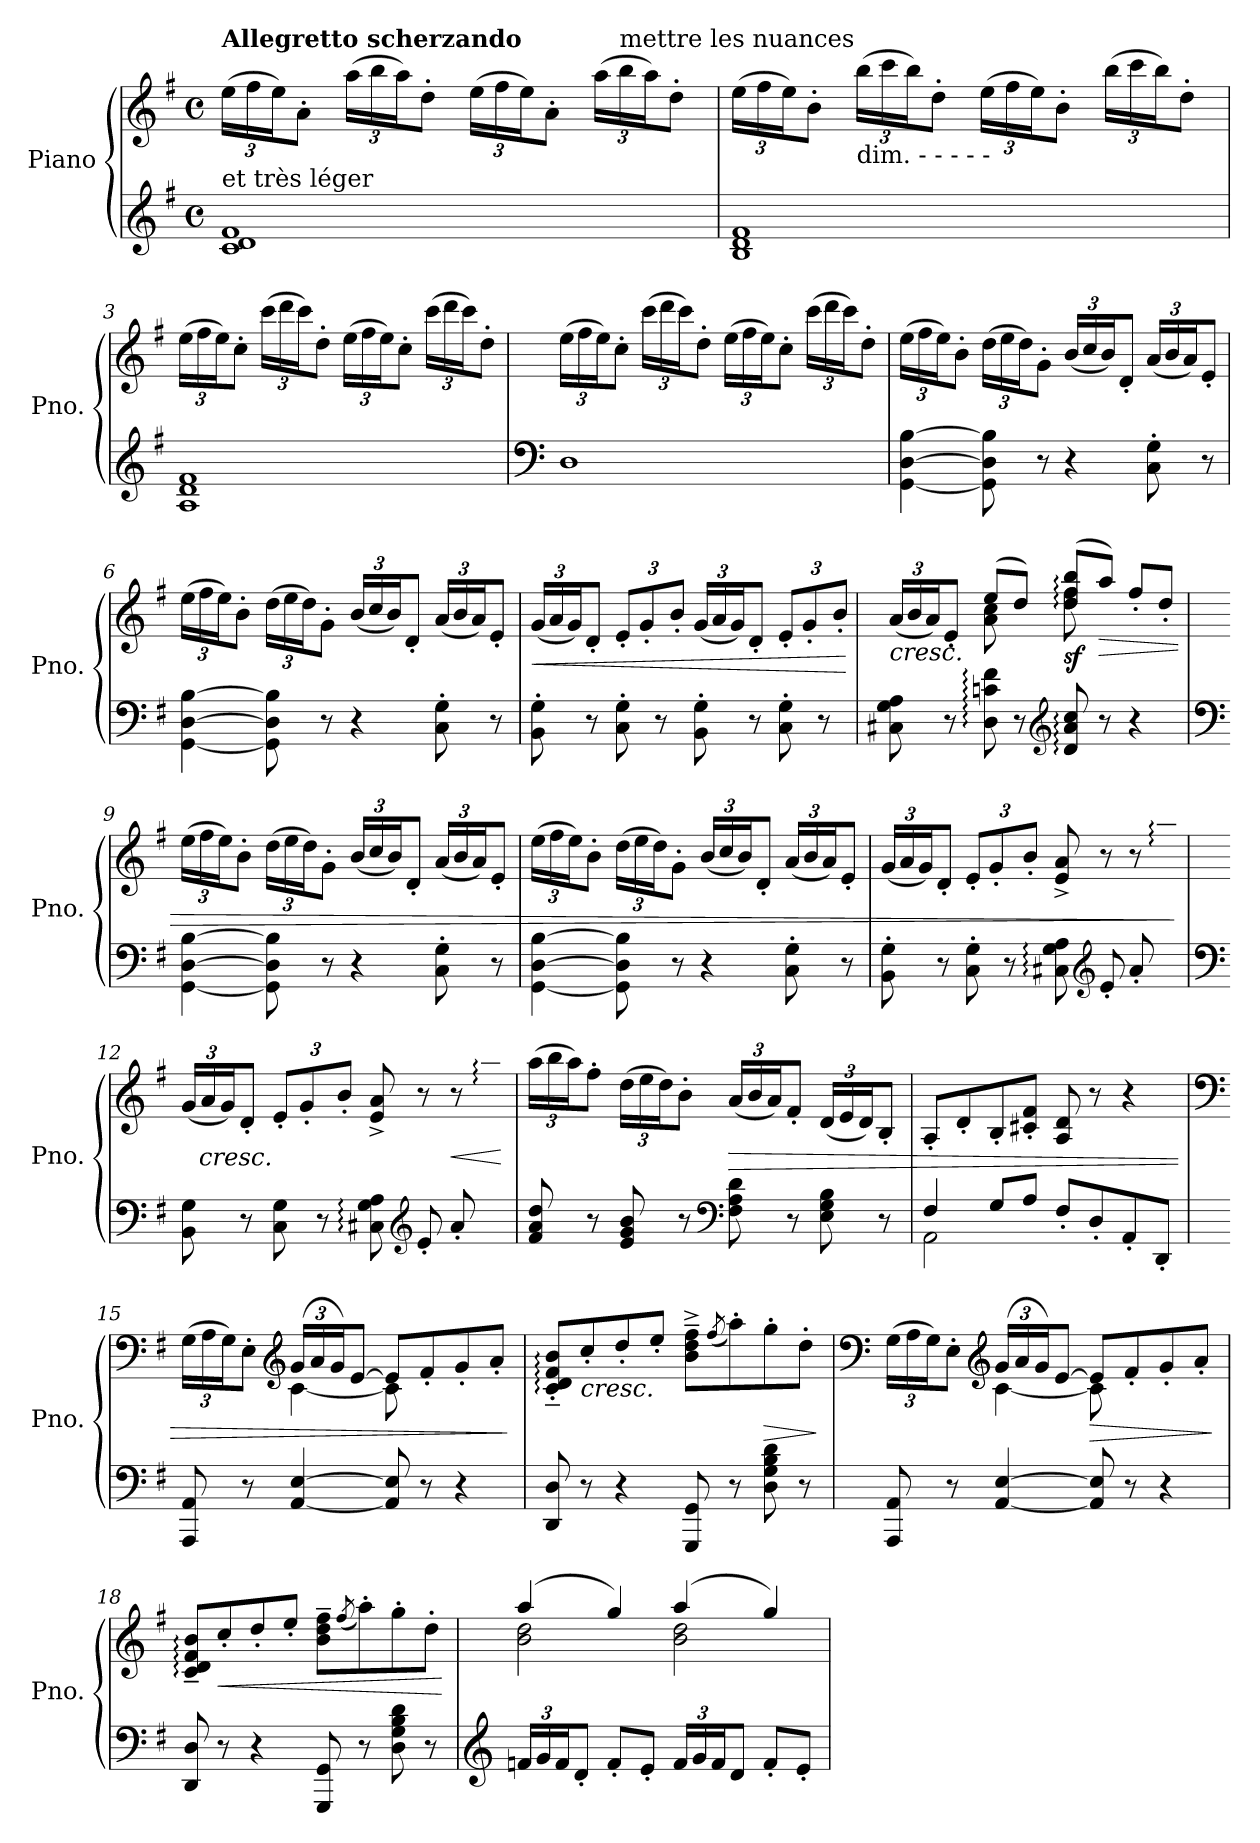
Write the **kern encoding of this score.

**kern	**kern	**dynam
*part1	*part1	*part1
*staff2	*staff1	*staff1/2
*I"Piano	*	*
*I'Pno.	*	*
*clefG2	*clefG2	*
*k[f#]	*k[f#]	*
*G:	*G:	*
*M4/4	*M4/4	*
*met(c)	*met(c)	*
*	*Xbrackettup	*
=1	=1	=1
!	!LO:TX:a:B:t=Allegretto scherzando	!
!LO:TX:a:t=et très léger	!	!
1c 1d 1f#	(>24ee\LL	.
.	24ff#\	.
.	24ee\J)	.
.	8a'\J	.
.	(>24aa\LL	.
.	24bb\	.
.	24aa\J)	.
.	8dd'\J	.
.	(>24ee\LL	.
.	24ff#\	.
.	24ee\J)	.
.	8a'\J	.
.	(>24aa\LL	.
!	!LO:TX:a:t=mettre les nuances	!
.	24bb\	.
.	24aa\J)	.
.	8dd'\J	.
=2	=2	=2
1B 1d 1f#	(>24ee\LL	.
.	24ff#\	.
.	24ee\J)	.
.	8b'\J	.
!	!LO:TX:b:t=dim. -  -  -  -  -	!
.	(>24bb\LL	.
.	24ccc\	.
.	24bb\J)	.
.	8dd'\J	.
.	(>24ee\LL	.
.	24ff#\	.
.	24ee\J)	.
.	8b'\J	.
.	(>24bb\LL	.
.	24ccc\	.
.	24bb\J)	.
.	8dd'\J	.
!!LO:LB:g=z
=3	=3	=3
1A 1d 1f#	(>24ee\LL	.
.	24ff#\	.
.	24ee\J)	.
.	8cc'\J	.
.	(>24ccc\LL	.
.	24ddd\	.
.	24ccc\J)	.
.	8dd'\J	.
.	(>24ee\LL	.
.	24ff#\	.
.	24ee\J)	.
.	8cc'\J	.
.	(>24ccc\LL	.
.	24ddd\	.
.	24ccc\J)	.
.	8dd'\J	.
=4	=4	=4
*clefF4	*	*
1D	(>24ee\LL	.
.	24ff#\	.
.	24ee\J)	.
.	8cc'\J	.
.	(>24ccc\LL	.
.	24ddd\	.
.	24ccc\J)	.
.	8dd'\J	.
.	(>24ee\LL	.
.	24ff#\	.
.	24ee\J)	.
.	8cc'\J	.
.	(>24ccc\LL	.
.	24ddd\	.
.	24ccc\J)	.
.	8dd'\J	.
!!LO:LB:g=z
=5	=5	=5
[4GG\ [4D\ [4B\	(>24ee\LL	.
.	24ff#\	.
.	24ee\J)	.
.	8b'\J	.
8GG\] 8D\] 8B\]	(>24dd\LL	.
.	24ee\	.
.	24dd\J)	.
8r	8g'\J	.
4r	(<24b/LL	.
.	24cc/	.
.	24b/J)	.
.	8d'/J	.
8C\' 8G\'	(<24a/LL	.
.	24b/	.
.	24a/J)	.
8r	8e'/J	.
=6	=6	=6
[4GG\ [4D\ [4B\	(>24ee\LL	.
.	24ff#\	.
.	24ee\J)	.
.	8b'\J	.
8GG\] 8D\] 8B\]	(>24dd\LL	.
.	24ee\	.
.	24dd\J)	.
8r	8g'\J	.
4r	(<24b/LL	.
.	24cc/	.
.	24b/J)	.
.	8d'/J	.
8C\' 8G\'	(<24a/LL	.
.	24b/	.
.	24a/J)	.
8r	8e'/J	.
!!LO:LB:g=z
=7	=7	=7
!	!	!LO:HP:b
8BB\' 8G\'	(<24g/LL	<
.	24a/	.
.	24g/J)	.
8r	8d'/J	.
8C\' 8G\'	12e'/L	.
.	12g'/	.
8r	.	.
.	12b'/J	.
8BB\' 8G\'	(<24g/LL	.
.	24a/	.
.	24g/J)	.
8r	8d'/J	.
8C\' 8G\'	12e'/L	.
.	12g'/	.
8r	.	.
.	12b'/J	.
.	.	[
=8	=8	=8
!	!	!LO:HP:b
*	*^	*
8C#X\ 8G\ 8A\	(<24a/LL	4ryy	<
.	24b/	.	.
.	24a/J)	.	.
8r	8e'/J	.	.
8D\: 8cn\: 8f#\:	(>8ee/L	8a\ 8cc\	.
8r	8dd/J)	8ryy	.
*clefG2	*	*	*
!	!	!	!LO:DY:b
8d/: 8a/: 8cc/:	(>8dd/: 8ff#/: 8bb/:L	8dd\ 8ff#\	sf
!	!	!	!LO:HP:b
8r	8aa/J)	8ryy	>
4r	8ff#'/L	4ryy	.
.	8dd'/J	.	.
*	*v	*v	*
.	.	[
!!LO:LB:g=z
=9	=9	=9
*clefF4	*	*
[4GG\ [4D\ [4B\	(>24ee\LL	.
.	24ff#\	.
.	24ee\J)	.
.	8b'\J	.
8GG\] 8D\] 8B\]	(>24dd\LL	.
.	24ee\	.
.	24dd\J)	.
8r	8g'\J	.
4r	(<24b/LL	.
.	24cc/	.
.	24b/J)	.
.	8d'/J	.
8C\' 8G\'	(<24a/LL	.
.	24b/	.
.	24a/J)	.
8r	8e'/J	.
=10	=10	=10
[4GG\ [4D\ [4B\	(>24ee\LL	.
.	24ff#\	.
.	24ee\J)	.
.	8b'\J	.
8GG\] 8D\] 8B\]	(>24dd\LL	.
.	24ee\	.
.	24dd\J)	.
8r	8g'\J	.
4r	(<24b/LL	.
.	24cc/	.
.	24b/J)	.
.	8d'/J	.
8C\' 8G\'	(<24a/LL	.
.	24b/	.
.	24a/J)	.
8r	8e'/J	.
!!LO:PB:g=z
=11	=11	=11
*	*^	*
8BB\' 8G\'	(<24g/LL	2..ryy	.
.	24a/	.	.
.	24g/J)	.	.
8r	8d'/J	.	.
8C\' 8G\'	12e'/L	.	.
.	12g'/	.	.
8r	.	.	.
.	12b'/J	.	.
8C#X\: 8G\: 8A\:	8e/^ 8a/^	.	.
*clefG2	*	*	*
8e'/L	8r	.	.
8a'/	8r	.	.
8ryy	8ryy	8ee\:^ 8aa\:^J	.
*	*v	*v	*
.	.	]
=12	=12	=12
*clefF4	*	*
*	*^	*
8BB\ 8G\	(<24g/LL	2..ryy	.
!	!	!	!LO:HP:b
.	24a/	.	<
.	24g/J)	.	.
8r	8d'/J	.	.
8C\ 8G\	12e'/L	.	.
.	12g'/	.	.
8r	.	.	.
.	12b'/J	.	.
8C#X\: 8G\: 8A\:	8e/^ 8a/^	.	.
*clefG2	*	*	*
8e'/L	8r	.	.
!	!	!	!LO:HP:b
8a'/	8r	.	<
8ryy	8ryy	8ee\:^ 8aa\:^J	.
*	*v	*v	*
.	.	[ [
!!LO:LB:g=z
=13	=13	=13
8f#/ 8a/ 8dd/	(>24aa\LL	.
.	24bb\	.
.	24aa\J)	.
8r	8ff#'\J	.
8e/ 8g/ 8b/	(>24dd\LL	.
.	24ee\	.
.	24dd\J)	.
8r	8b'\J	.
*clefF4	*	*
!	!	!LO:HP:b
8F#\ 8A\ 8d\	(<24a/LL	>
.	24b/	.
.	24a/J)	.
8r	8f#'/J	.
8E\ 8G\ 8B\	(<24d/LL	.
.	24e/	.
.	24d/J)	.
8r	8B'/J	.
=14	=14	=14
*^	*	*
4F#/	2AA\	8A'/L	.
.	.	8d'/	.
8G/L	.	8B'/	.
8A/J	.	8c#X/' 8f#/'J	.
8F#'/L	2ryy	8A/ 8d/	.
8D'/	.	8r	.
8AA'/	.	4r	.
8DD'/J	.	.	.
*v	*v	*	*
=15	=15	=15
*	*clefF4	*
*	*^	*
8AAA/ 8AA/	(>24G\LL	4ryy	.
.	24A\	.	.
.	24G\J)	.	.
8r	8E'\J	.	.
*	*clefG2	*	*
[4AA/ [4E/	(>24g/LL	[4c\	.
.	24a/	.	.
.	24g/J)	.	.
.	[8e/J	.	.
8AA/] 8E/]	8e/L]	8c\]	.
8r	8f#'/	8ryy	.
4r	8g'/	4ryy	.
.	8a'/J	.	.
*	*v	*v	*
.	.	]
!!LO:LB:g=z
=16	=16	=16
8DD/ 8D/	8c/:'~ 8d/:'~ 8f#/:'~ 8b/:'~L	.
!	!	!LO:HP:b
8r	8cc'/	<
4r	8dd'/	.
.	8ee'/J	.
8GGG/ 8GG/	8b\~^ 8dd\~^ 8ff#\~^L	.
.	(<8qff#/	.
8r	8aa'\)	.
!	!	!LO:HP:b
8D\ 8G\ 8B\ 8d\	8gg'\	>
8r	8dd'\J	.
.	.	[ ]
=17	=17	=17
*	*clefF4	*
*	*^	*
8AAA/ 8AA/	(>24G\LL	4ryy	.
.	24A\	.	.
.	24G\J)	.	.
8r	8E'\J	.	.
*	*clefG2	*	*
[4AA/ [4E/	(>24g/LL	[4c\	.
.	24a/	.	.
.	24g/J)	.	.
.	[8e/J	.	.
!	!	!	!LO:HP:b
8AA/] 8E/]	8e/L]	8c\]	>
8r	8f#'/	8ryy	.
4r	8g'/	4ryy	.
.	8a'/J	.	.
*	*v	*v	*
.	.	]
=18	=18	=18
8DD/ 8D/	8c/:~ 8d/:~ 8f#/:~ 8b/:~L	.
!	!	!LO:HP:b
8r	8cc'/	<
4r	8dd'/	.
.	8ee'/J	.
8GGG/ 8GG/	8b\~ 8dd\~ 8ff#\~L	.
.	(<8qff#/	.
8r	8aa'\)	.
8D\ 8G\ 8B\ 8d\	8gg'\	.
8r	8dd'\J	.
.	.	[
!!LO:LB:g=z
=19	=19	=19
*clefG2	*	*
*Xbrackettup	*	*
*	*^	*
24fn/LL	(>4aa/	2b\ 2dd\	.
24g/	.	.	.
24f/J	.	.	.
8d'/J	.	.	.
8f'/L	4gg/)	.	.
8e'/J	.	.	.
24f/LL	(>4aa/	2b\ 2dd\	.
24g/	.	.	.
24f/J	.	.	.
8d/J	.	.	.
8f'/L	4gg/)	.	.
8e'/J	.	.	.
*	*v	*v	*
=	=	=
*-	*-	*-
